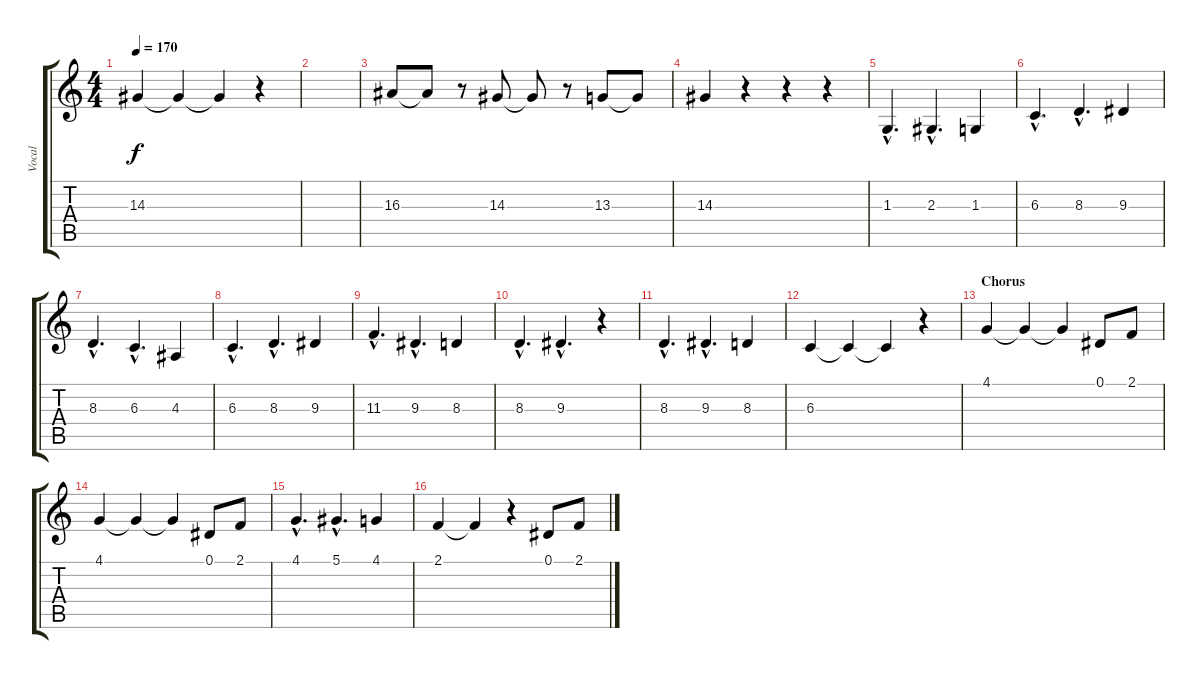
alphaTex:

\track ("Vocal" "Vocal") {instrument tenorsax}
\staff {score tabs}
\tuning (Eb4 Bb3 Gb3 Db3 Ab2 Eb2) {hide}
\ts (4 4)
\tempo 170
\clef g2
\ks c
14.3.4{dy f} 14.3{t}.4 14.3{t}.4 r.4 |
|
16.3.8 16.3{t}.8 r.8 14.3.8 14.3{t}.8 r.8 13.3.8 13.3{t}.8 |
14.3.4 r.4 r.4 r.4 |
1.3{hac}.4{d} 2.3{hac}.4{d} 1.3.4 |
6.3{hac}.4{d} 8.3{hac}.4{d} 9.3.4 |
8.3{hac}.4{d} 6.3{hac}.4{d} 4.3.4 |
6.3{hac}.4{d} 8.3{hac}.4{d} 9.3.4 |
11.3{hac}.4{d} 9.3{hac}.4{d} 8.3.4 |
8.3{hac}.4{d} 9.3{hac}.4{d} r.4 |
8.3{hac}.4{d} 9.3{hac}.4{d} 8.3.4 |
6.3.4 6.3{t}.4 6.3{t}.4 r.4 |
\section ("" "Chorus")
4.1.4 4.1{t}.4 4.1{t}.4 0.1.8 2.1.8 |
4.1.4 4.1{t}.4 4.1{t}.4 0.1.8 2.1.8 |
4.1{hac}.4{d} 5.1{hac}.4{d} 4.1.4 |
2.1.4 2.1{t}.4 r.4 0.1.8 2.1.8
